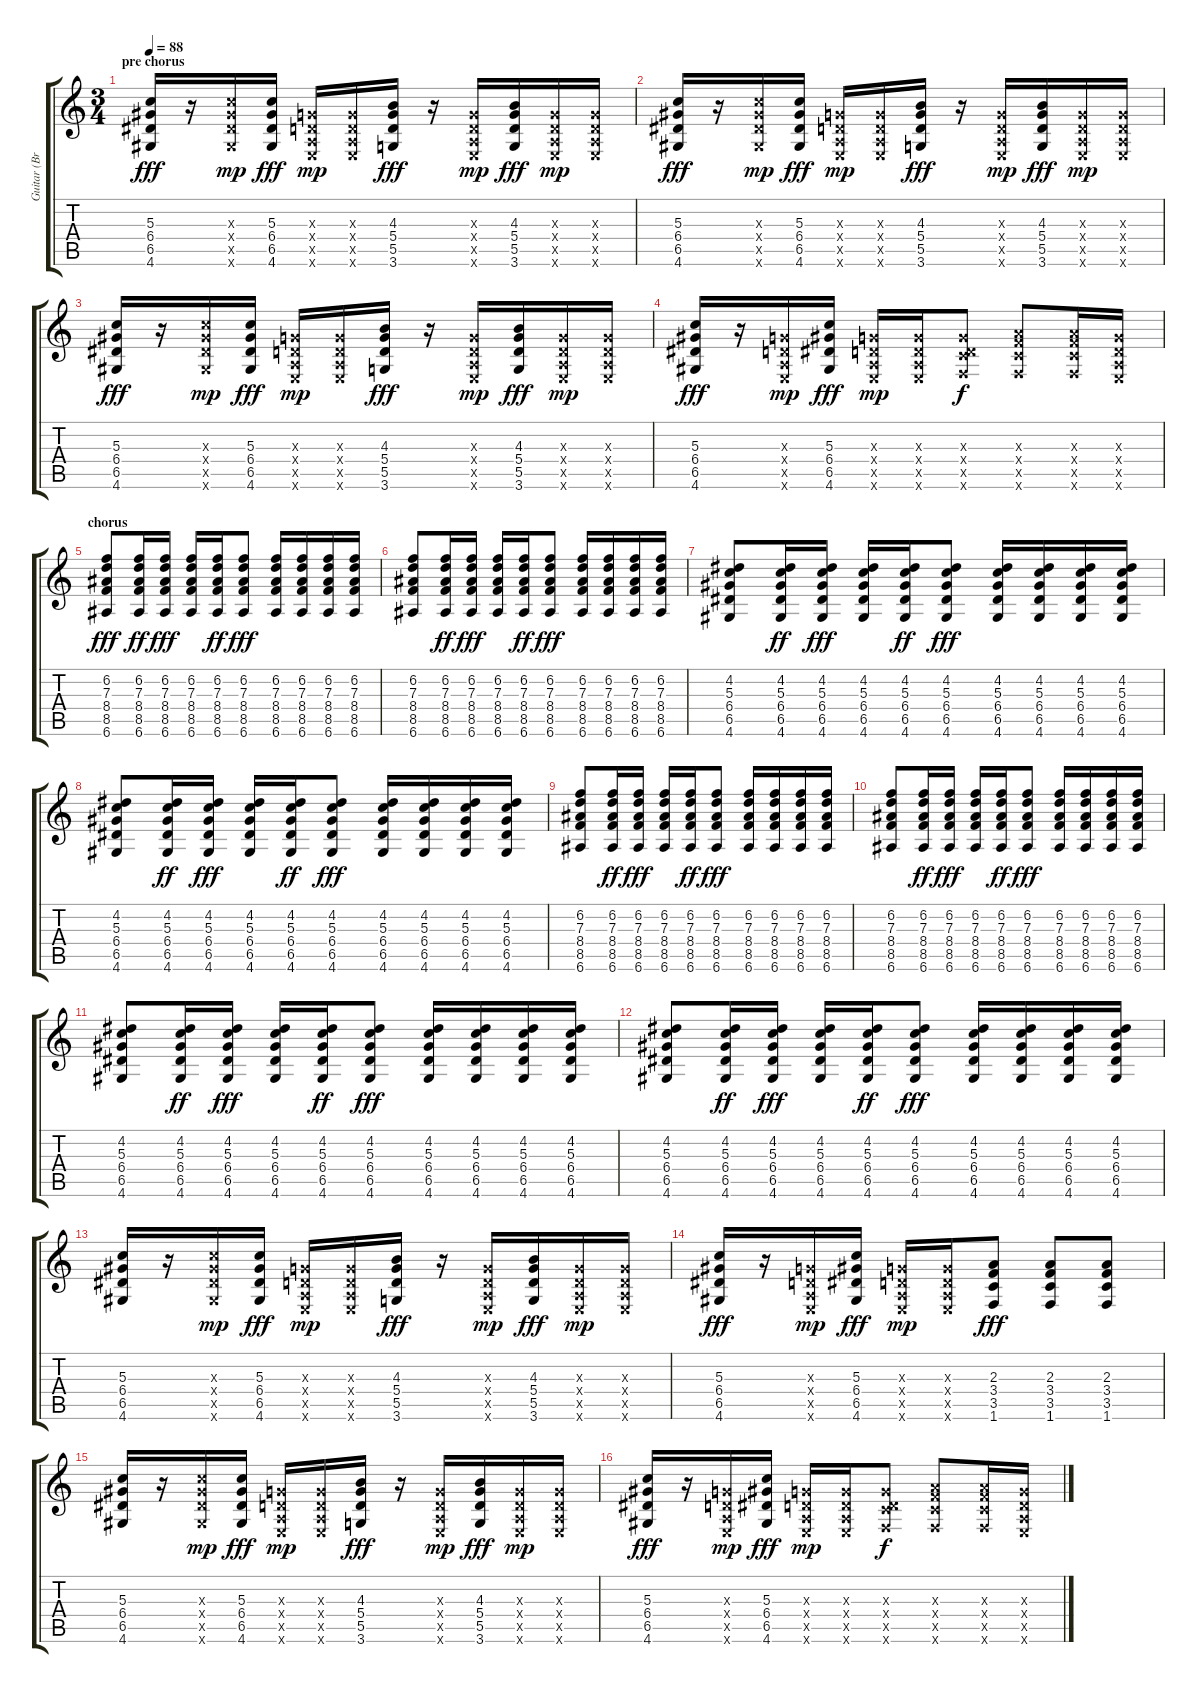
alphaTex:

\track ("Guitar (Brandon)" "Guitar (Br") {instrument electricguitarclean}
\staff {score tabs}
\tuning (E4 B3 G3 D3 A2 E2) {hide}
\ts (3 4)
\section ("" "pre chorus")
\tempo 88
\clef g2
\ks c
(5.3 6.4 6.5 4.6).16{dy fff} r.16 (5.3{x} 6.4{x} 6.5{x} 4.6{x}).16{dy mp} (5.3 6.4 6.5 4.6).16{dy fff} (0.3{x} 0.4{x} 0.5{x} 0.6{x}).16{dy mp} (0.3{x} 0.4{x} 0.5{x} 0.6{x}).16 (4.3 5.4 5.5 3.6).16{dy fff} r.16 (0.3{x} 0.4{x} 0.5{x} 0.6{x}).16{dy mp} (4.3 5.4 5.5 3.6).16{dy fff} (0.3{x} 0.4{x} 0.5{x} 0.6{x}).16{dy mp} (0.3{x} 0.4{x} 0.5{x} 0.6{x}).16 |
(5.3 6.4 6.5 4.6).16{dy fff} r.16 (5.3{x} 6.4{x} 6.5{x} 4.6{x}).16{dy mp} (5.3 6.4 6.5 4.6).16{dy fff} (0.3{x} 0.4{x} 0.5{x} 0.6{x}).16{dy mp} (0.3{x} 0.4{x} 0.5{x} 0.6{x}).16 (4.3 5.4 5.5 3.6).16{dy fff} r.16 (0.3{x} 0.4{x} 0.5{x} 0.6{x}).16{dy mp} (4.3 5.4 5.5 3.6).16{dy fff} (0.3{x} 0.4{x} 0.5{x} 0.6{x}).16{dy mp} (0.3{x} 0.4{x} 0.5{x} 0.6{x}).16 |
(5.3 6.4 6.5 4.6).16{dy fff} r.16 (5.3{x} 6.4{x} 6.5{x} 4.6{x}).16{dy mp} (5.3 6.4 6.5 4.6).16{dy fff} (0.3{x} 0.4{x} 0.5{x} 0.6{x}).16{dy mp} (0.3{x} 0.4{x} 0.5{x} 0.6{x}).16 (4.3 5.4 5.5 3.6).16{dy fff} r.16 (0.3{x} 0.4{x} 0.5{x} 0.6{x}).16{dy mp} (4.3 5.4 5.5 3.6).16{dy fff} (0.3{x} 0.4{x} 0.5{x} 0.6{x}).16{dy mp} (0.3{x} 0.4{x} 0.5{x} 0.6{x}).16 |
(5.3 6.4 6.5 4.6).16{dy fff} r.16 (0.3{x} 0.4{x} 0.5{x} 0.6{x}).16{dy mp} (5.3 6.4 6.5 4.6).16{dy fff} (0.3{x} 0.4{x} 0.5{x} 0.6{x}).16{dy mp} (0.3{x} 0.4{x} 0.5{x} 0.6{x}).16 (0.3{x} 0.4{x} 3.5{x} 1.6{x}).8{dy f} (2.3{x} 3.4{x} 3.5{x} 1.6{x}).8 (2.3{x} 3.4{x} 3.5{x} 1.6{x}).16 (0.3{x} 0.4{x} 0.5{x} 0.6{x}).16 |
\section ("" "chorus")
(6.2 7.3 8.4 8.5 6.6).8{dy fff} (6.2 7.3 8.4 8.5 6.6).16{dy ff} (6.2 7.3 8.4 8.5 6.6).16{dy fff} (6.2 7.3 8.4 8.5 6.6).16 (6.2 7.3 8.4 8.5 6.6).16{dy ff} (6.2 7.3 8.4 8.5 6.6).8{dy fff} (6.2 7.3 8.4 8.5 6.6).16 (6.2 7.3 8.4 8.5 6.6).16 (6.2 7.3 8.4 8.5 6.6).16 (6.2 7.3 8.4 8.5 6.6).16 |
(6.2 7.3 8.4 8.5 6.6).8 (6.2 7.3 8.4 8.5 6.6).16{dy ff} (6.2 7.3 8.4 8.5 6.6).16{dy fff} (6.2 7.3 8.4 8.5 6.6).16 (6.2 7.3 8.4 8.5 6.6).16{dy ff} (6.2 7.3 8.4 8.5 6.6).8{dy fff} (6.2 7.3 8.4 8.5 6.6).16 (6.2 7.3 8.4 8.5 6.6).16 (6.2 7.3 8.4 8.5 6.6).16 (6.2 7.3 8.4 8.5 6.6).16 |
(4.2 5.3 6.4 6.5 4.6).8 (4.2 5.3 6.4 6.5 4.6).16{dy ff} (4.2 5.3 6.4 6.5 4.6).16{dy fff} (4.2 5.3 6.4 6.5 4.6).16 (4.2 5.3 6.4 6.5 4.6).16{dy ff} (4.2 5.3 6.4 6.5 4.6).8{dy fff} (4.2 5.3 6.4 6.5 4.6).16 (4.2 5.3 6.4 6.5 4.6).16 (4.2 5.3 6.4 6.5 4.6).16 (4.2 5.3 6.4 6.5 4.6).16 |
(4.2 5.3 6.4 6.5 4.6).8 (4.2 5.3 6.4 6.5 4.6).16{dy ff} (4.2 5.3 6.4 6.5 4.6).16{dy fff} (4.2 5.3 6.4 6.5 4.6).16 (4.2 5.3 6.4 6.5 4.6).16{dy ff} (4.2 5.3 6.4 6.5 4.6).8{dy fff} (4.2 5.3 6.4 6.5 4.6).16 (4.2 5.3 6.4 6.5 4.6).16 (4.2 5.3 6.4 6.5 4.6).16 (4.2 5.3 6.4 6.5 4.6).16 |
(6.2 7.3 8.4 8.5 6.6).8 (6.2 7.3 8.4 8.5 6.6).16{dy ff} (6.2 7.3 8.4 8.5 6.6).16{dy fff} (6.2 7.3 8.4 8.5 6.6).16 (6.2 7.3 8.4 8.5 6.6).16{dy ff} (6.2 7.3 8.4 8.5 6.6).8{dy fff} (6.2 7.3 8.4 8.5 6.6).16 (6.2 7.3 8.4 8.5 6.6).16 (6.2 7.3 8.4 8.5 6.6).16 (6.2 7.3 8.4 8.5 6.6).16 |
(6.2 7.3 8.4 8.5 6.6).8 (6.2 7.3 8.4 8.5 6.6).16{dy ff} (6.2 7.3 8.4 8.5 6.6).16{dy fff} (6.2 7.3 8.4 8.5 6.6).16 (6.2 7.3 8.4 8.5 6.6).16{dy ff} (6.2 7.3 8.4 8.5 6.6).8{dy fff} (6.2 7.3 8.4 8.5 6.6).16 (6.2 7.3 8.4 8.5 6.6).16 (6.2 7.3 8.4 8.5 6.6).16 (6.2 7.3 8.4 8.5 6.6).16 |
(4.2 5.3 6.4 6.5 4.6).8 (4.2 5.3 6.4 6.5 4.6).16{dy ff} (4.2 5.3 6.4 6.5 4.6).16{dy fff} (4.2 5.3 6.4 6.5 4.6).16 (4.2 5.3 6.4 6.5 4.6).16{dy ff} (4.2 5.3 6.4 6.5 4.6).8{dy fff} (4.2 5.3 6.4 6.5 4.6).16 (4.2 5.3 6.4 6.5 4.6).16 (4.2 5.3 6.4 6.5 4.6).16 (4.2 5.3 6.4 6.5 4.6).16 |
(4.2 5.3 6.4 6.5 4.6).8 (4.2 5.3 6.4 6.5 4.6).16{dy ff} (4.2 5.3 6.4 6.5 4.6).16{dy fff} (4.2 5.3 6.4 6.5 4.6).16 (4.2 5.3 6.4 6.5 4.6).16{dy ff} (4.2 5.3 6.4 6.5 4.6).8{dy fff} (4.2 5.3 6.4 6.5 4.6).16 (4.2 5.3 6.4 6.5 4.6).16 (4.2 5.3 6.4 6.5 4.6).16 (4.2 5.3 6.4 6.5 4.6).16 |
(5.3 6.4 6.5 4.6).16 r.16 (5.3{x} 6.4{x} 6.5{x} 4.6{x}).16{dy mp} (5.3 6.4 6.5 4.6).16{dy fff} (0.3{x} 0.4{x} 0.5{x} 0.6{x}).16{dy mp} (0.3{x} 0.4{x} 0.5{x} 0.6{x}).16 (4.3 5.4 5.5 3.6).16{dy fff} r.16 (0.3{x} 0.4{x} 0.5{x} 0.6{x}).16{dy mp} (4.3 5.4 5.5 3.6).16{dy fff} (0.3{x} 0.4{x} 0.5{x} 0.6{x}).16{dy mp} (0.3{x} 0.4{x} 0.5{x} 0.6{x}).16 |
(5.3 6.4 6.5 4.6).16{dy fff} r.16 (0.3{x} 0.4{x} 0.5{x} 0.6{x}).16{dy mp} (5.3 6.4 6.5 4.6).16{dy fff} (0.3{x} 0.4{x} 0.5{x} 0.6{x}).16{dy mp} (0.3{x} 0.4{x} 0.5{x} 0.6{x}).16 (2.3 3.4 3.5 1.6).8{dy fff} (2.3 3.4 3.5 1.6).8 (2.3 3.4 3.5 1.6).8 |
(5.3 6.4 6.5 4.6).16 r.16 (5.3{x} 6.4{x} 6.5{x} 4.6{x}).16{dy mp} (5.3 6.4 6.5 4.6).16{dy fff} (0.3{x} 0.4{x} 0.5{x} 0.6{x}).16{dy mp} (0.3{x} 0.4{x} 0.5{x} 0.6{x}).16 (4.3 5.4 5.5 3.6).16{dy fff} r.16 (0.3{x} 0.4{x} 0.5{x} 0.6{x}).16{dy mp} (4.3 5.4 5.5 3.6).16{dy fff} (0.3{x} 0.4{x} 0.5{x} 0.6{x}).16{dy mp} (0.3{x} 0.4{x} 0.5{x} 0.6{x}).16 |
(5.3 6.4 6.5 4.6).16{dy fff} r.16 (0.3{x} 0.4{x} 0.5{x} 0.6{x}).16{dy mp} (5.3 6.4 6.5 4.6).16{dy fff} (0.3{x} 0.4{x} 0.5{x} 0.6{x}).16{dy mp} (0.3{x} 0.4{x} 0.5{x} 0.6{x}).16 (0.3{x} 0.4{x} 3.5{x} 1.6{x}).8{dy f} (2.3{x} 3.4{x} 3.5{x} 1.6{x}).8 (2.3{x} 3.4{x} 3.5{x} 1.6{x}).16 (0.3{x} 0.4{x} 0.5{x} 0.6{x}).16
